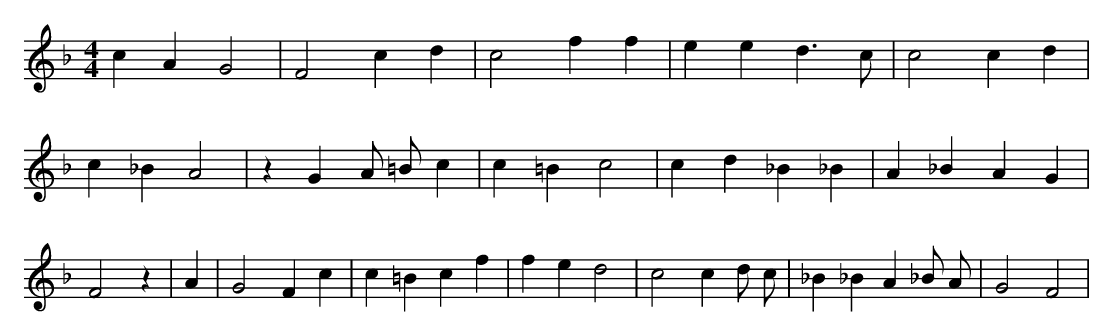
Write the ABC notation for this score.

X:1
M:4/4
L:1/8
K:F
c2 A2 G4 | F4 c2 d2 | c4 f2 f2 | e2 e2 d3 c | c4 c2 d2 | c2 _B2 A4 | z2 G2 A =B c2 | c2 =B2 c4 | c2 d2 _B2 _B2 | A2 _B2 A2 G2 | F4 z2 | A2 | G4 F2 c2 | c2 =B2 c2 f2 | f2 e2 d4 | c4 c2 d c | _B2 _B2 A2 _B A | G4 F4 |
